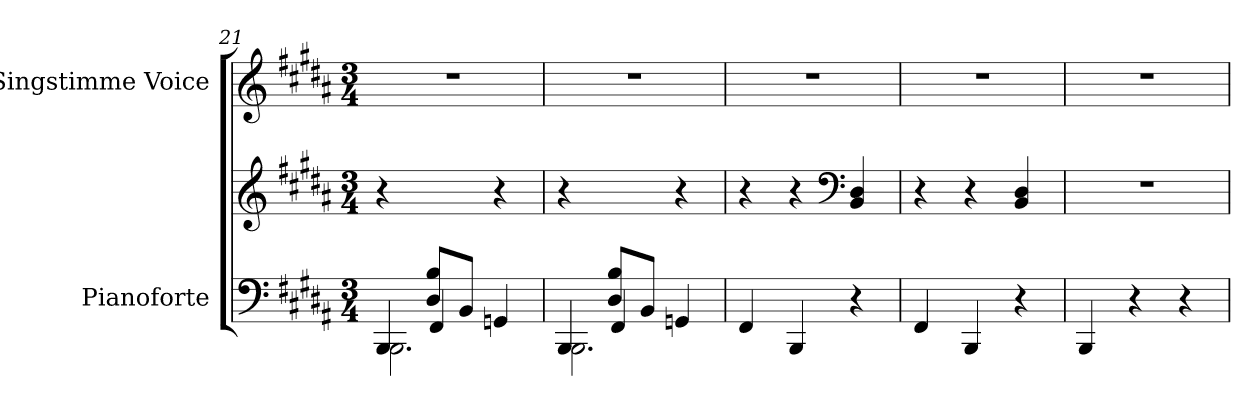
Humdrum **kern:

**kern	**kern	**kern
*part2	*part2	*part1
*staff3	*staff2	*staff1
*I"Pianoforte	*	*I"Singstimme Voice
*I'Pno	*	*
*clefF4	*clefG2	*clefG2
*k[f#c#g#d#a#]	*k[f#c#g#d#a#]	*k[f#c#g#d#a#]
*M3/4	*M3/4	*M3/4
=21	=21	=21
*^	*	*
*	*^	*	*
4ryy	4BBB/	2.BBB\	4r	2.r
8D#/ 8B/L	4FF#/	.	4ryy	.
8BB/J	.	.	.	.
4ryy	4GGn/	.	4r	.
!!LO:LB:g=z
=22	=22	=22	=22	=22
4ryy	4BBB/	2.BBB\	4r	2.r
8D#/ 8B/L	4FF#/	.	4ryy	.
8BB/J	.	.	.	.
4ryy	4GGn/	.	4r	.
*v	*v	*v	*	*
=23	=23	=23
4FF#/	4r	2.r
4BBB/	4r	.
*	*clefF4	*
4r	4BB/ 4D#/	.
=24	=24	=24
4FF#/	4r	2.r
4BBB/	4r	.
4r	4BB/ 4D#/	.
=25	=25	=25
4BBB/	2.r	2.r
4r	.	.
4r	.	.
=	=	=
*-	*-	*-
